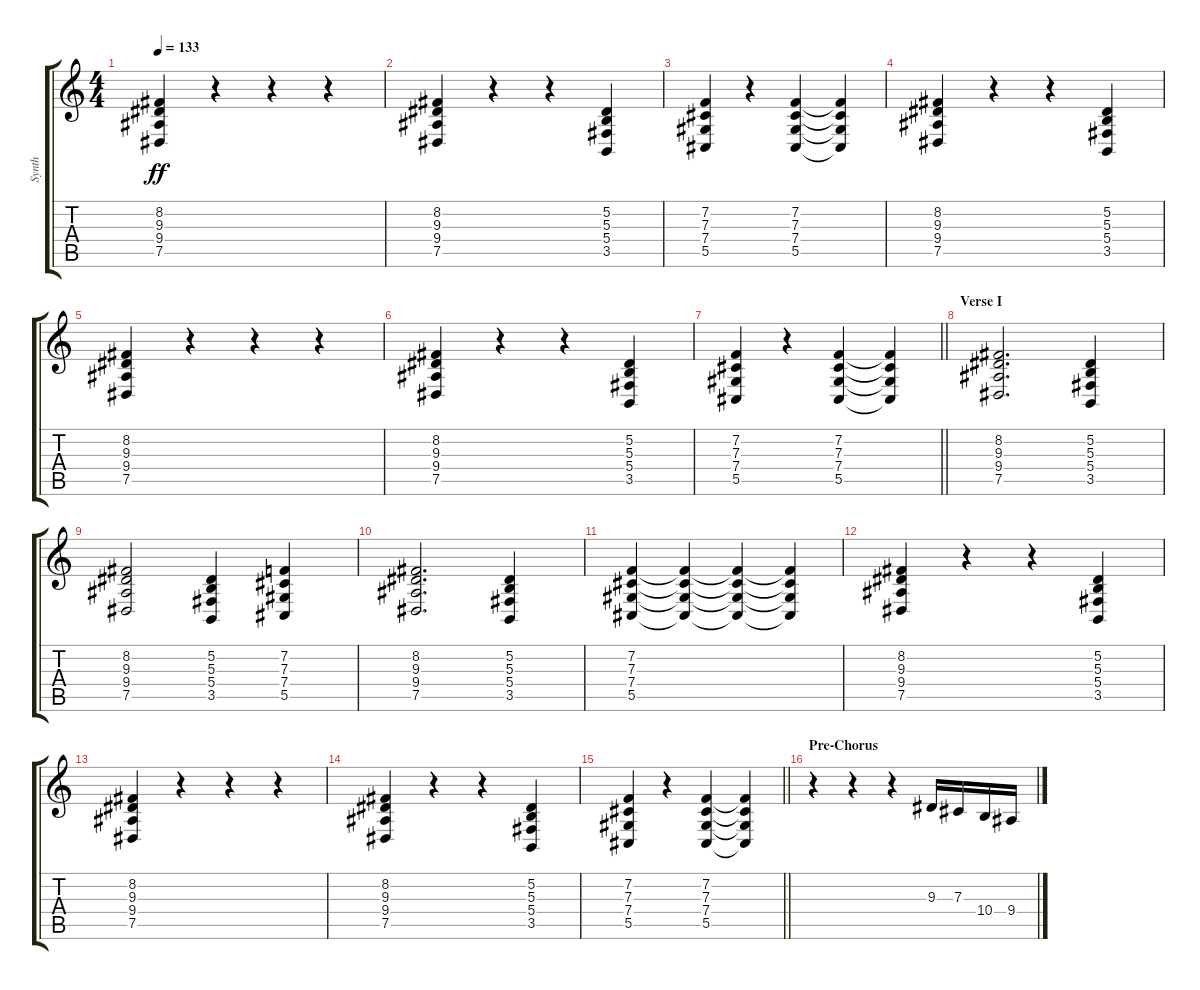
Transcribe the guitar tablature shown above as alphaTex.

\track ("Synth" "Synth") {instrument stringensemble1}
\staff {score tabs}
\tuning (Eb4 Bb3 Gb3 Db3 Ab2 Eb2) {hide}
\ts (4 4)
\tempo 133
\clef g2
\ks c
(8.2 9.3 9.4 7.5).4{dy ff} r.4 r.4 r.4 |
(8.2 9.3 9.4 7.5).4 r.4 r.4 (5.2 5.3 5.4 3.5).4 |
(7.2 7.3 7.4 5.5).4 r.4 (7.2 7.3 7.4 5.5).4 (7.2{t} 7.3{t} 7.4{t} 5.5{t}).4 |
(8.2 9.3 9.4 7.5).4 r.4 r.4 (5.2 5.3 5.4 3.5).4 |
(8.2 9.3 9.4 7.5).4 r.4 r.4 r.4 |
(8.2 9.3 9.4 7.5).4 r.4 r.4 (5.2 5.3 5.4 3.5).4 |
\barLineRight lightlight
(7.2 7.3 7.4 5.5).4 r.4 (7.2 7.3 7.4 5.5).4 (7.2{t} 7.3{t} 7.4{t} 5.5{t}).4 |
\section ("" "Verse I")
(8.2 9.3 9.4 7.5).2{d} (5.2 5.3 5.4 3.5).4 |
(8.2 9.3 9.4 7.5).2 (5.2 5.3 5.4 3.5).4 (7.2 7.3 7.4 5.5).4 |
(8.2 9.3 9.4 7.5).2{d} (5.2 5.3 5.4 3.5).4 |
(7.2 7.3 7.4 5.5).4 (7.2{t} 7.3{t} 7.4{t} 5.5{t}).4 (7.2{t} 7.3{t} 7.4{t} 5.5{t}).4 (7.2{t} 7.3{t} 7.4{t} 5.5{t}).4 |
(8.2 9.3 9.4 7.5).4 r.4 r.4 (5.2 5.3 5.4 3.5).4 |
(8.2 9.3 9.4 7.5).4 r.4 r.4 r.4 |
(8.2 9.3 9.4 7.5).4 r.4 r.4 (5.2 5.3 5.4 3.5).4 |
\barLineRight lightlight
(7.2 7.3 7.4 5.5).4 r.4 (7.2 7.3 7.4 5.5).4 (7.2{t} 7.3{t} 7.4{t} 5.5{t}).4 |
\section ("" "Pre-Chorus")
r.4{instrument pad1newage} r.4 r.4 9.3.16 7.3.16 10.4.16 9.4.16
